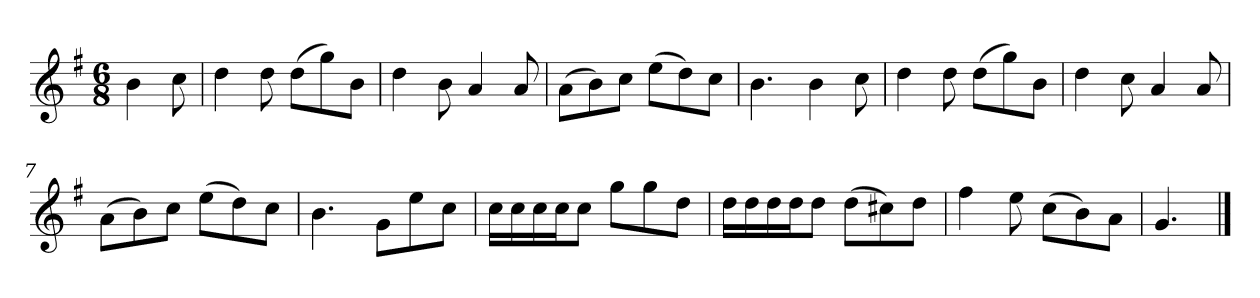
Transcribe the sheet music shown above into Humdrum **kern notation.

**kern
*part1
*staff1
*k[f#]
*M6/8
*MM120
=
4b
8cc
=1
4dd
8dd
(8ddL
8gg)
8bJ
=2
4dd
8b
4a
8a
=3
(8aL
8b)
8ccJ
(8eeL
8dd)
8ccJ
=4
4.b
4b
8cc
=5
4dd
8dd
(8ddL
8gg)
8bJ
=6
4dd
8cc
4a
8a
=7
(8aL
8b)
8ccJ
(8eeL
8dd)
8ccJ
=8
4.b
8gL
8ee
8ccJ
=9
16ccLL
16cc
16cc
16ccJ
8ccJ
8ggL
8gg
8ddJ
=10
16ddLL
16dd
16dd
16ddJ
8ddJ
(8ddL
8cc#X)
8ddJ
=11
4ff#
8ee
(8ccL
8b)
8aJ
=12
4.g
==
*-
